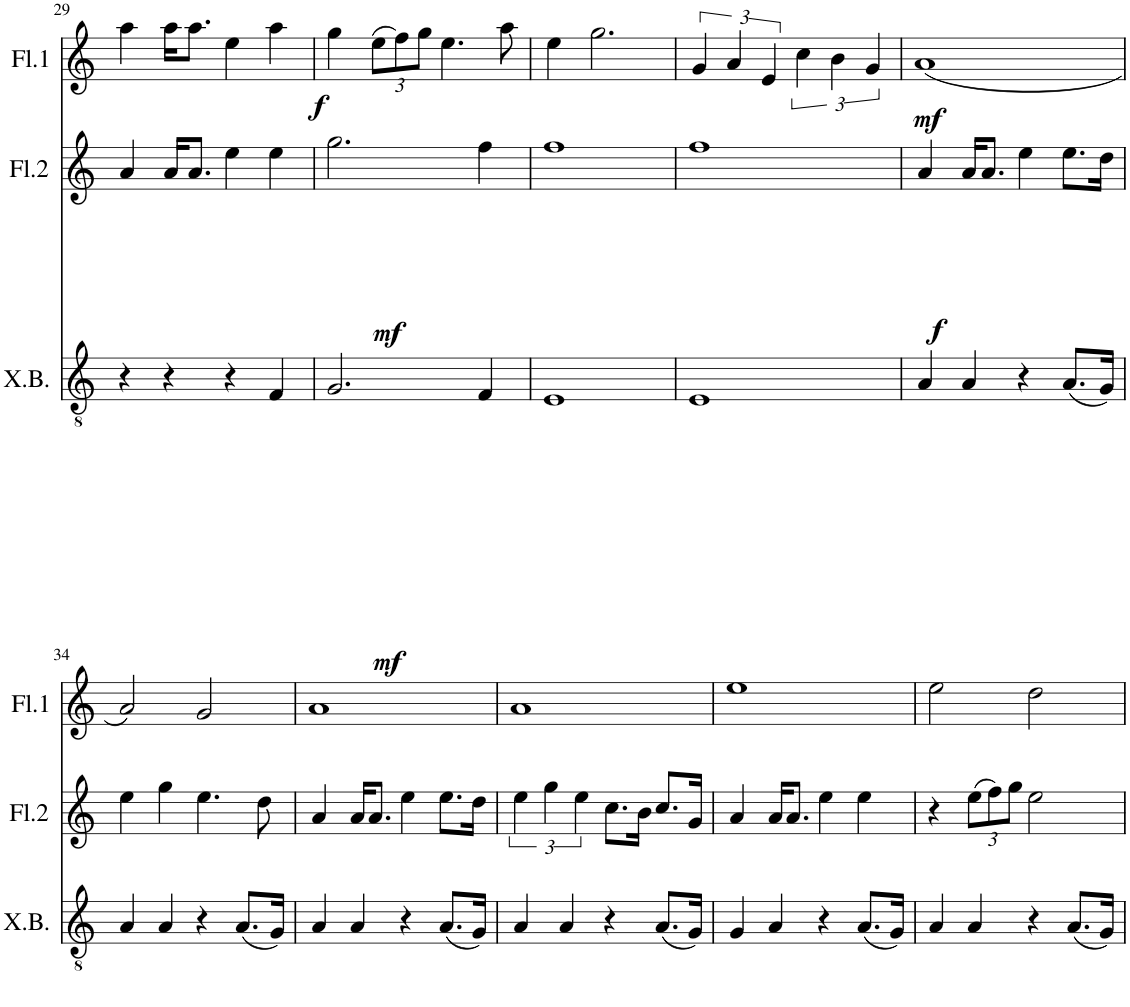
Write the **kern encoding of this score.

**kern	**dynam	**kern	**dynam	**kern	**dynam
*part3	*part3	*part2	*part2	*part1	*part1
*staff3	*staff3	*staff2	*staff2	*staff1	*staff1
*I"Xil.Baj.	*	*I"Flauta 2	*	*I"Flauta 1	*
*I'X.B.	*	*I'Fl.2	*	*I'Fl.1	*
!!LO:PB:g=z
*clefGv2	*	*clefG2	*	*clefG2	*
*k[]	*	*k[]	*	*k[]	*
*M4/4	*	*M4/4	*	*M4/4	*
=29	=29	=29	=29	=29	=29
4r	.	4a/	.	4aa\	.
4r	.	16a/KL	.	16aa\KL	.
.	.	8.a/J	.	8.aa\J	.
!	!	!	!	!	!LO:DY:b
4r	.	4ee\	.	4ee\	f
!	!LO:DY:b	!	!LO:DY:b	!	!
4F/	mf	4ee\	mf	4aa\	.
=30	=30	=30	=30	=30	=30
2.G/	.	2.gg\	.	4gg\	.
*	*	*	*	*Xbrackettup	*
.	.	.	.	(12ee\L	.
.	.	.	.	12ff\)	.
.	.	.	.	12gg\J	.
.	.	.	.	4.ee\	.
4F/	.	4ff\	.	.	.
.	.	.	.	8aa\	.
=31	=31	=31	=31	=31	=31
1E	.	1ff	.	4ee\	.
.	.	.	.	2.gg\	.
=32	=32	=32	=32	=32	=32
*	*	*	*	*brackettup	*
1E	.	1ff	.	6g/	.
.	.	.	.	6a/	.
.	.	.	.	6e/	.
.	.	.	.	6cc\	.
.	.	.	.	6b\	.
.	.	.	.	6g/	.
=33	=33	=33	=33	=33	=33
!	!	!	!LO:DY:b	!	!LO:DY:b
4A/	.	4a/	f	(1a	mf
4A/	.	16a/KL	.	.	.
.	.	8.a/J	.	.	.
4r	.	4ee\	.	.	.
(8.A/L	.	8.ee\L	.	.	.
16G/Jk)	.	16dd\Jk	.	.	.
!!LO:LB:g=z
=34	=34	=34	=34	=34	=34
4A/	.	4ee\	.	2a/)	.
4A/	.	4gg\	.	.	.
4r	.	4.ee\	.	2g/	.
(8.A/L	.	.	.	.	.
.	.	8dd\	.	.	.
16G/Jk)	.	.	.	.	.
=35	=35	=35	=35	=35	=35
4A/	.	4a/	.	1a	.
4A/	.	16a/KL	.	.	.
.	.	8.a/J	.	.	.
4r	.	4ee\	.	.	.
(8.A/L	.	8.ee\L	.	.	.
16G/Jk)	.	16dd\Jk	.	.	.
=36	=36	=36	=36	=36	=36
4A/	.	6ee\	.	1a	.
.	.	6gg\	.	.	.
4A/	.	.	.	.	.
.	.	6ee\	.	.	.
4r	.	8.cc\L	.	.	.
.	.	16b\Jk	.	.	.
(8.A/L	.	8.cc/L	.	.	.
16G/Jk)	.	16g/Jk	.	.	.
=37	=37	=37	=37	=37	=37
4G/	.	4a/	.	1ee	.
4A/	.	16a/KL	.	.	.
.	.	8.a/J	.	.	.
4r	.	4ee\	.	.	.
(8.A/L	.	4ee\	.	.	.
16G/Jk)	.	.	.	.	.
=38	=38	=38	=38	=38	=38
4A/	.	4r	.	2ee\	.
*	*	*Xbrackettup	*	*	*
4A/	.	(12ee\L	.	.	.
.	.	12ff\)	.	.	.
.	.	12gg\J	.	.	.
4r	.	2ee\	.	2dd\	.
(8.A/L	.	.	.	.	.
16G/Jk)	.	.	.	.	.
=	=	=	=	=	=
*-	*-	*-	*-	*-	*-
